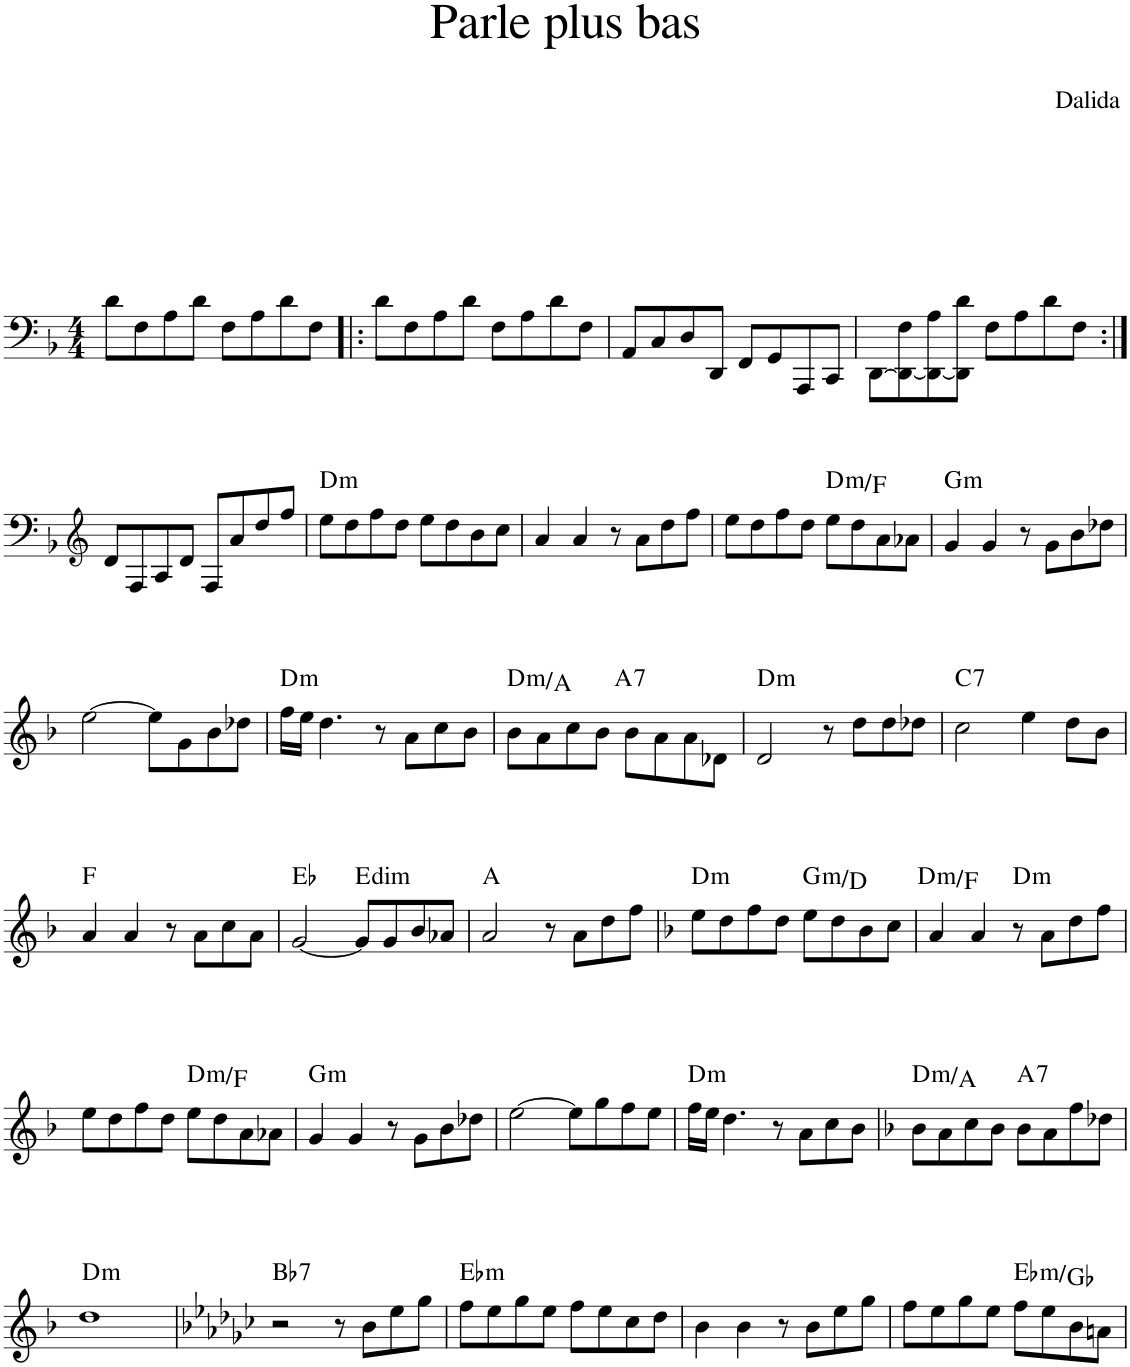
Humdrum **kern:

**kern	**harte
*part1	*part1
*staff1	*
*I"Piano	*
*I'Pno.	*
*clefF4	*
*k[b-]	*
*M4/4	*
=1	=1
8d\L	.
8F\	.
8A\	.
8d\J	.
8F\L	.
8A\	.
8d\	.
8F\J	.
=2!|:	=2!|:
8d\L	.
8F\	.
8A\	.
8d\J	.
8F\L	.
8A\	.
8d\	.
8F\J	.
=3	=3
8AA/L	.
8C/	.
8D/	.
8DD/J	.
8FF/L	.
8GG/	.
8AAA/	.
8CC/J	.
=4	=4
[8DD\L	.
8DD\_ 8F\	.
8DD\_ 8A\	.
8DD\] 8d\J	.
8F\L	.
8A\	.
8d\	.
8F\J	.
!!LO:LB:g=z
=5:|!	=5:|!
*clefG2	*
*k[b-]	*
8d/L	.
8F/	.
8A/	.
8d/J	.
8F/L	.
8a/	.
8dd/	.
8ff/J	.
=6	=6
!	!LO:H:kt=m
8ee\L	D:min
8dd\	.
8ff\	.
8dd\J	.
8ee\L	.
8dd\	.
8b-\	.
8cc\J	.
=7	=7
4a/	.
4a/	.
8r	.
8a\L	.
8dd\	.
8ff\J	.
=8	=8
8ee\L	.
8dd\	.
8ff\	.
8dd\J	.
!	!LO:H:kt=m
8ee\L	D:min/b3
8dd\	.
8a\	.
8a-X\J	.
=9	=9
!	!LO:H:kt=m
4g/	G:min
4g/	.
8r	.
8g\L	.
8b-\	.
8dd-X\J	.
!!LO:LB:g=z
=10	=10
[2ee\	.
8ee\L]	.
8g\	.
8b-\	.
8dd-X\J	.
=11	=11
!	!LO:H:kt=m
16ff\LL	D:min
16ee\JJ	.
4.dd\	.
8r	.
8a\L	.
8cc\	.
8b-\J	.
=12	=12
!	!LO:H:kt=m
8b-\L	D:min/5
8a\	.
8cc\	.
8b-\J	.
!	!LO:H:kt=7
8b-\L	A:7
8a\	.
8a\	.
8d-X\J	.
=13	=13
!	!LO:H:kt=m
2d/	D:min
8r	.
8dd\L	.
8dd\	.
8dd-X\J	.
=14	=14
!	!LO:H:kt=7
2cc\	C:7
4ee\	.
8dd\L	.
8b-\J	.
!!LO:LB:g=z
=15	=15
4a/	F:maj
4a/	.
8r	.
8a\L	.
8cc\	.
8a\J	.
=16	=16
[2g/	Eb:maj
!	!LO:H:kt=dim
8g/L]	E:dim
8g/	.
8b-/	.
8a-X/J	.
=17	=17
2a/	A:maj
8r	.
8a\L	.
8dd\	.
8ff\J	.
=18	=18
*k[b-]	*
!	!LO:H:kt=m
8ee\L	D:min
8dd\	.
8ff\	.
8dd\J	.
!	!LO:H:kt=m
8ee\L	G:min/5
8dd\	.
8b-\	.
8cc\J	.
=19	=19
!	!LO:H:kt=m
4a/	D:min/b3
4a/	.
!	!LO:H:kt=m
8r	D:min
8a\L	.
8dd\	.
8ff\J	.
!!LO:LB:g=z
=20	=20
8ee\L	.
8dd\	.
8ff\	.
8dd\J	.
!	!LO:H:kt=m
8ee\L	D:min/b3
8dd\	.
8a\	.
8a-X\J	.
=21	=21
!	!LO:H:kt=m
4g/	G:min
4g/	.
8r	.
8g\L	.
8b-\	.
8dd-X\J	.
=22	=22
[2ee\	.
8ee\L]	.
8gg\	.
8ff\	.
8ee\J	.
=23	=23
!	!LO:H:kt=m
16ff\LL	D:min
16ee\JJ	.
4.dd\	.
8r	.
8a\L	.
8cc\	.
8b-\J	.
=24	=24
*k[b-]	*
!	!LO:H:kt=m
8b-\L	D:min/5
8a\	.
8cc\	.
8b-\J	.
!	!LO:H:kt=7
8b-\L	A:7
8a\	.
8ff\	.
8dd-X\J	.
!!LO:LB:g=z
=25	=25
!	!LO:H:kt=m
1dd	D:min
=26	=26
*k[b-e-a-d-g-c-]	*
!	!LO:H:kt=7
2r	Bb:7
8r	.
8b-\L	.
8ee-\	.
8gg-\J	.
=27	=27
!	!LO:H:kt=m
8ff\L	Eb:min
8ee-\	.
8gg-\	.
8ee-\J	.
8ff\L	.
8ee-\	.
8cc-\	.
8dd-\J	.
=28	=28
4b-\	.
4b-\	.
8r	.
8b-\L	.
8ee-\	.
8gg-\J	.
=29	=29
8ff\L	.
8ee-\	.
8gg-\	.
8ee-\J	.
!	!LO:H:kt=m
8ff\L	Eb:min/b3
8ee-\	.
8b-\	.
8an\J	.
=	=
*-	*-
